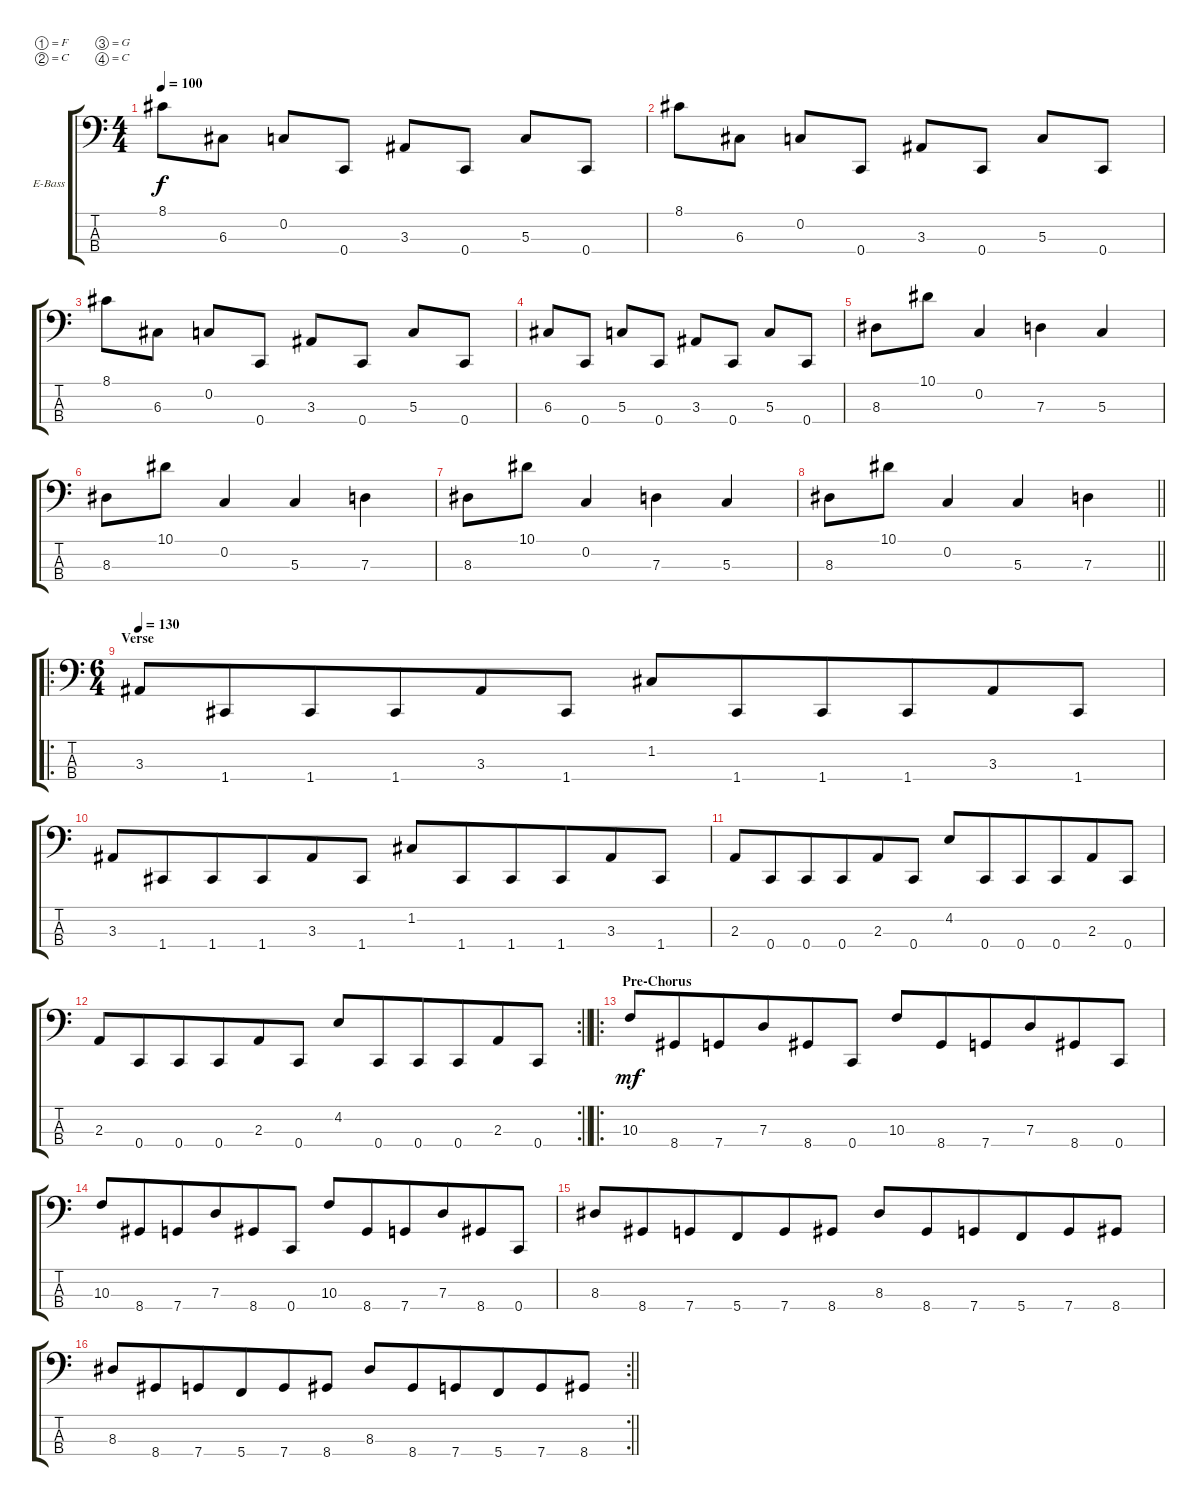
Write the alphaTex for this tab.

\bracketExtendMode groupsimilarinstruments
\firstSystemTrackNameOrientation horizontal
\otherSystemsTrackNameOrientation horizontal
\track ("Electric Bass" "E-Bass") {instrument electricbassfinger}
\staff {score tabs}
\tuning (F2 C2 G1 C1)
\ts (4 4)
\tempo 100
\clef f4
\scale
0.333333
\ks c
8.1.8{dy f} 6.3.8 0.2.8 0.4.8 3.3.8 0.4.8 5.3.8 0.4.8 |
\scale
0.333333 8.1.8 6.3.8 0.2.8 0.4.8 3.3.8 0.4.8 5.3.8 0.4.8 |
\scale
0.333333 8.1.8 6.3.8 0.2.8 0.4.8 3.3.8 0.4.8 5.3.8 0.4.8 |
\scale
0.333333 6.3.8 0.4.8 5.3.8 0.4.8 3.3.8 0.4.8 5.3.8 0.4.8 |
\scale
0.333333 8.3.8 10.1.8 0.2.4 7.3.4 5.3.4 |
\scale
0.333333 8.3.8 10.1.8 0.2.4 5.3.4 7.3.4 |
\scale
0.333333 8.3.8 10.1.8 0.2.4 7.3.4 5.3.4 |
\scale
0.333333
\barLineRight lightlight
8.3.8 10.1.8 0.2.4 5.3.4 7.3.4 |
\ro
\ts (6 4)
\beaming (8 6 6)
\section ("" "Verse")
\tempo 130
\scale
0.512 3.3.8 1.4.8 1.4.8 1.4.8 3.3.8 1.4.8 1.2.8 1.4.8 1.4.8 1.4.8 3.3.8 1.4.8 |
\scale
0.244 3.3.8 1.4.8 1.4.8 1.4.8 3.3.8 1.4.8 1.2.8 1.4.8 1.4.8 1.4.8 3.3.8 1.4.8 |
\scale
0.244 2.3.8 0.4.8 0.4.8 0.4.8 2.3.8 0.4.8 4.2.8 0.4.8 0.4.8 0.4.8 2.3.8 0.4.8 |
\rc 2
\scale
0.333333
\barLineRight lightlight
2.3.8 0.4.8 0.4.8 0.4.8 2.3.8 0.4.8 4.2.8 0.4.8 0.4.8 0.4.8 2.3.8 0.4.8 |
\ro
\section ("" "Pre-Chorus")
\scale
0.363184 10.3.8{dy mf} 8.4.8 7.4.8 7.3.8 8.4.8 0.4.8 10.3.8 8.4.8 7.4.8 7.3.8 8.4.8 0.4.8 |
\scale
0.303483 10.3.8 8.4.8 7.4.8 7.3.8 8.4.8 0.4.8 10.3.8 8.4.8 7.4.8 7.3.8 8.4.8 0.4.8 |
\scale
0.238281 8.3.8 8.4.8 7.4.8 5.4.8 7.4.8 8.4.8 8.3.8 8.4.8 7.4.8 5.4.8 7.4.8 8.4.8 |
\rc 2
\scale
0.261719
\barLineRight lightlight
8.3.8 8.4.8 7.4.8 5.4.8 7.4.8 8.4.8 8.3.8 8.4.8 7.4.8 5.4.8 7.4.8 8.4.8
